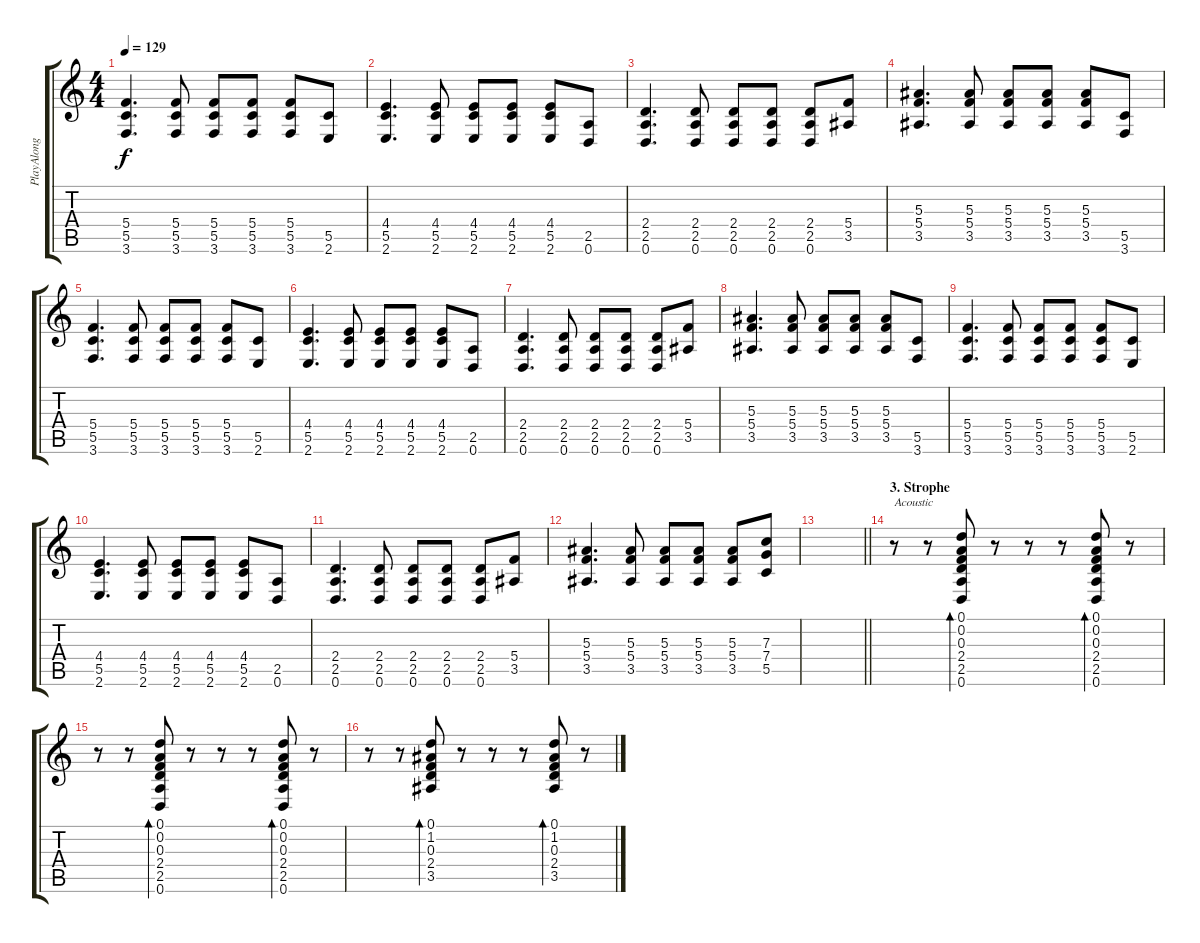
\track ("PlayAlong (für mitspielende)" "PlayAlong ") {instrument acousticguitarsteel}
\staff {score tabs}
\tuning (D4 A3 F3 C3 G2 D2) {hide}
\ts (4 4)
\tempo 129
\clef g2
\ks c
(5.4 5.5 3.6).4{d dy f} (5.4 5.5 3.6).8 (5.4 5.5 3.6).8 (5.4 5.5 3.6).8 (5.4 5.5 3.6).8 (5.5 2.6).8 |
(4.4 5.5 2.6).4{d} (4.4 5.5 2.6).8 (4.4 5.5 2.6).8 (4.4 5.5 2.6).8 (4.4 5.5 2.6).8 (2.5 0.6).8 |
(2.4 2.5 0.6).4{d} (2.4 2.5 0.6).8 (2.4 2.5 0.6).8 (2.4 2.5 0.6).8 (2.4 2.5 0.6).8 (5.4 3.5).8 |
(5.3 5.4 3.5).4{d} (5.3 5.4 3.5).8 (5.3 5.4 3.5).8 (5.3 5.4 3.5).8 (5.3 5.4 3.5).8 (5.5 3.6).8 |
(5.4 5.5 3.6).4{d} (5.4 5.5 3.6).8 (5.4 5.5 3.6).8 (5.4 5.5 3.6).8 (5.4 5.5 3.6).8 (5.5 2.6).8 |
(4.4 5.5 2.6).4{d} (4.4 5.5 2.6).8 (4.4 5.5 2.6).8 (4.4 5.5 2.6).8 (4.4 5.5 2.6).8 (2.5 0.6).8 |
(2.4 2.5 0.6).4{d} (2.4 2.5 0.6).8 (2.4 2.5 0.6).8 (2.4 2.5 0.6).8 (2.4 2.5 0.6).8 (5.4 3.5).8 |
(5.3 5.4 3.5).4{d} (5.3 5.4 3.5).8 (5.3 5.4 3.5).8 (5.3 5.4 3.5).8 (5.3 5.4 3.5).8 (5.5 3.6).8 |
(5.4 5.5 3.6).4{d} (5.4 5.5 3.6).8 (5.4 5.5 3.6).8 (5.4 5.5 3.6).8 (5.4 5.5 3.6).8 (5.5 2.6).8 |
(4.4 5.5 2.6).4{d} (4.4 5.5 2.6).8 (4.4 5.5 2.6).8 (4.4 5.5 2.6).8 (4.4 5.5 2.6).8 (2.5 0.6).8 |
(2.4 2.5 0.6).4{d} (2.4 2.5 0.6).8 (2.4 2.5 0.6).8 (2.4 2.5 0.6).8 (2.4 2.5 0.6).8 (5.4 3.5).8 |
(5.3 5.4 3.5).4{d} (5.3 5.4 3.5).8 (5.3 5.4 3.5).8 (5.3 5.4 3.5).8 (5.3 5.4 3.5).8 (7.3 7.4 5.5).8 |
\barLineRight lightlight
|
\section ("" "3. Strophe")
r.8{txt "Acoustic"} r.8 (0.1 0.2 0.3 2.4 2.5 0.6).8{bd 60} r.8 r.8 r.8 (0.1 0.2 0.3 2.4 2.5 0.6).8{bd 60} r.8 |
r.8 r.8 (0.1 0.2 0.3 2.4 2.5 0.6).8{bd 60} r.8 r.8 r.8 (0.1 0.2 0.3 2.4 2.5 0.6).8{bd 60} r.8 |
r.8 r.8 (0.1 1.2 0.3 2.4 3.5).8{bd 60} r.8 r.8 r.8 (0.1 1.2 0.3 2.4 3.5).8{bd 60} r.8
